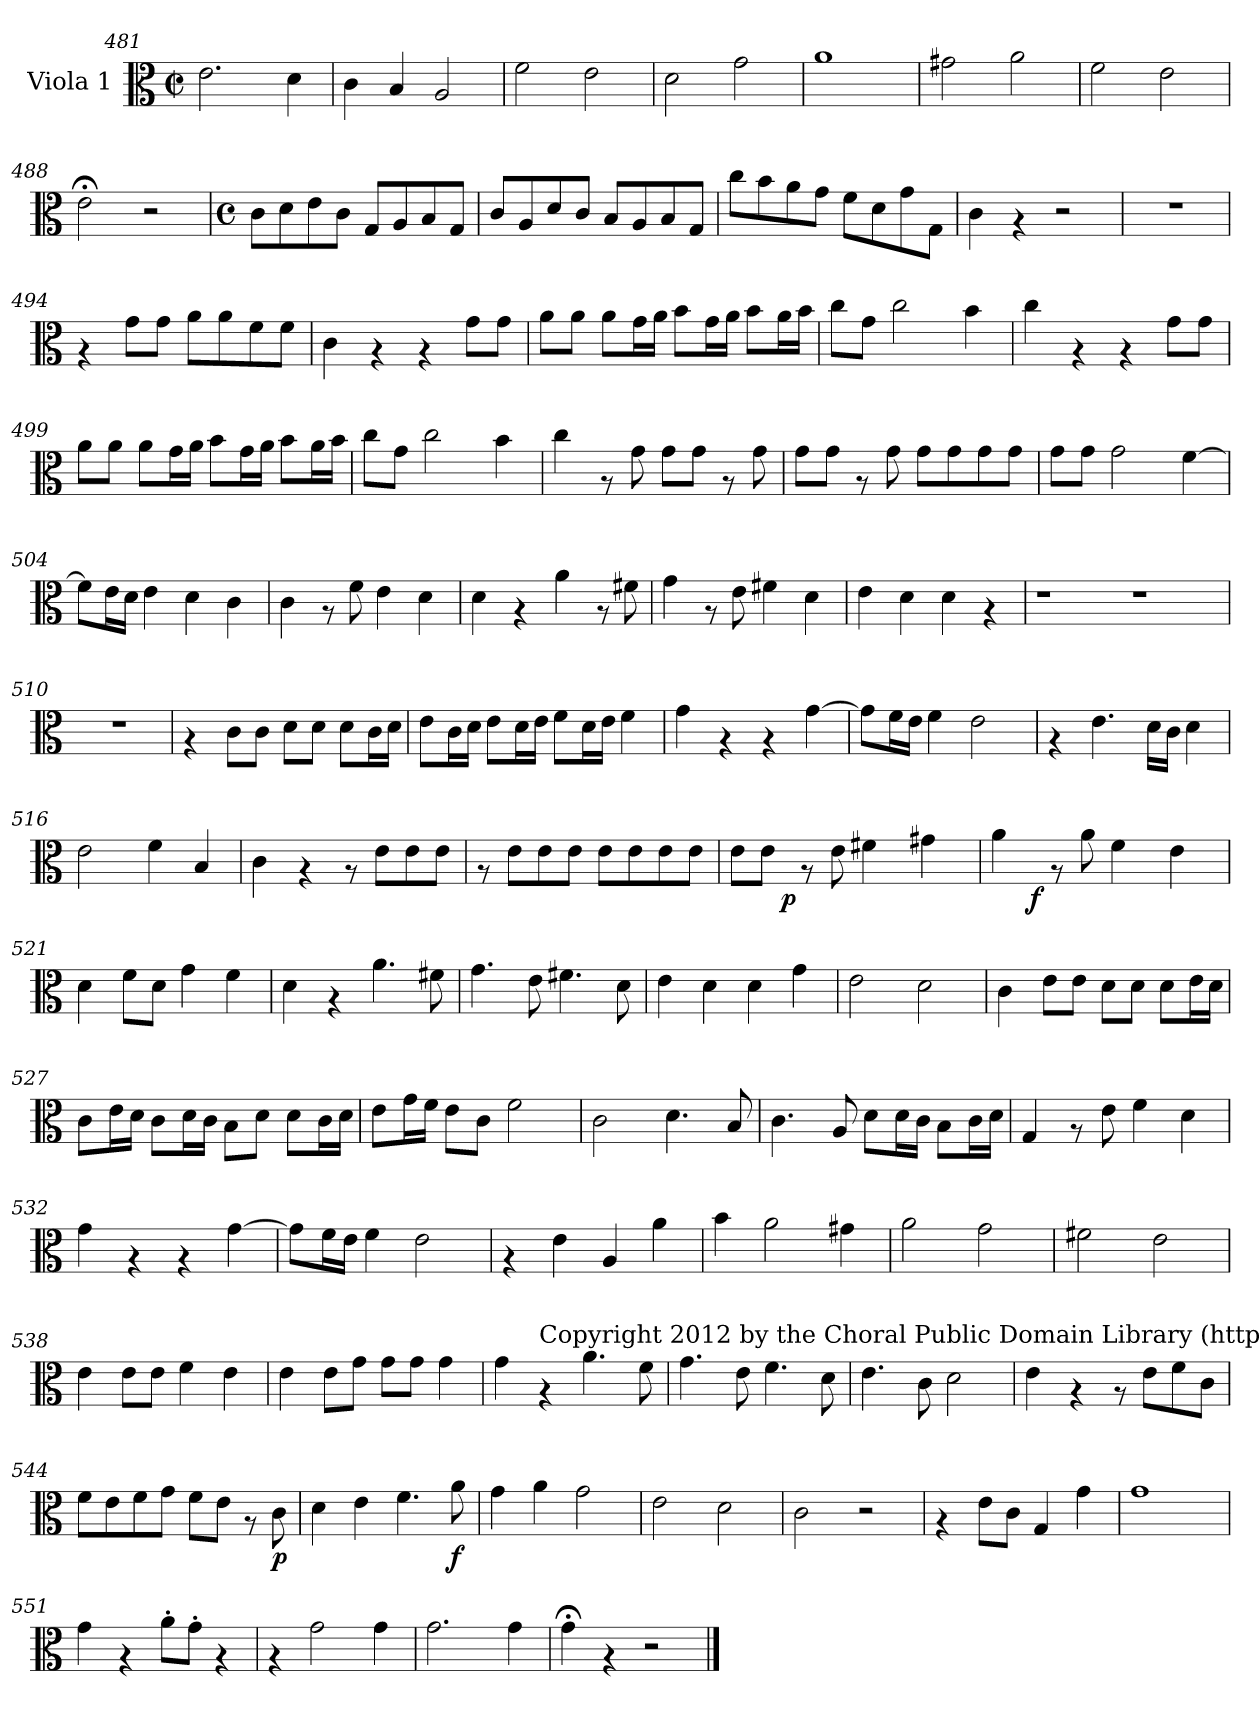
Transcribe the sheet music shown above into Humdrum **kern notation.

**kern	**dynam
*part1	*part1
*staff1	*staff1
*I"Viola 1	*
*I'Viola 1	*
*clefC3	*
*k[]	*
*C:	*
*M2/2	*
*met(c|)	*
=481	=481
2.e\	.
4d\	.
=482	=482
4c\	.
4B/	.
2A/	.
=483	=483
2f\	.
2e\	.
=484	=484
2d\	.
2g\	.
=485	=485
1a	.
=486	=486
2g#X\	.
2a\	.
=487	=487
2f\	.
2e\	.
=488	=488
2e;<\	.
2r	.
!!LO:LB:g=z
=489	=489
*M4/4	*
*met(c)	*
8c\L	.
8d\	.
8e\	.
8c\J	.
8G/L	.
8A/	.
8B/	.
8G/J	.
=490	=490
8c/L	.
8A/	.
8d/	.
8c/J	.
8B/L	.
8A/	.
8B/	.
8G/J	.
=491	=491
8cc\L	.
8b\	.
8a\	.
8g\J	.
8f\L	.
8d\	.
8g\	.
8G\J	.
=492	=492
4c\	.
4rG	.
2r	.
=493	=493
1r	.
=494	=494
4rG	.
8g\L	.
8g\J	.
8a\L	.
8a\	.
8f\	.
8f\J	.
!!LO:LB:g=z
=495	=495
4c\	.
4rG	.
4rG	.
8g\L	.
8g\J	.
=496	=496
8a\L	.
8a\J	.
8a\L	.
16g\L	.
16a\JJ	.
8b\L	.
16g\L	.
16a\JJ	.
8b\L	.
16a\L	.
16b\JJ	.
=497	=497
8cc\L	.
8g\J	.
2cc\	.
4b\	.
=498	=498
4cc\	.
4rG	.
4rG	.
8g\L	.
8g\J	.
=499	=499
8a\L	.
8a\J	.
8a\L	.
16g\L	.
16a\JJ	.
8b\L	.
16g\L	.
16a\JJ	.
8b\L	.
16a\L	.
16b\JJ	.
=500	=500
8cc\L	.
8g\J	.
2cc\	.
4b\	.
!!LO:LB:g=z
=501	=501
4cc\	.
8rG	.
8g\	.
8g\L	.
8g\J	.
8rG	.
8g\	.
=502	=502
8g\L	.
8g\J	.
8rG	.
8g\	.
8g\L	.
8g\	.
8g\	.
8g\J	.
=503	=503
8g\L	.
8g\J	.
2g\	.
[>4f\	.
=504	=504
8f\L]	.
16e\L	.
16d\JJ	.
4e\	.
4d\	.
4c\	.
=505	=505
4c\	.
8rG	.
8f\	.
4e\	.
4d\	.
=506	=506
4d\	.
4rG	.
4a\	.
8rG	.
8f#X\	.
=507	=507
4g\	.
8rG	.
8e\	.
4f#X\	.
4d\	.
!!LO:LB:g=z
=508	=508
4e\	.
4d\	.
4d\	.
4rG	.
=509	=509
1r	.
1r	.
=510	=510
1r	.
=511	=511
4rG	.
8c\L	.
8c\J	.
8d\L	.
8d\J	.
8d\L	.
16c\L	.
16d\JJ	.
=512	=512
8e\L	.
16c\L	.
16d\JJ	.
8e\L	.
16d\L	.
16e\JJ	.
8f\L	.
16d\L	.
16e\JJ	.
4f\	.
=513	=513
4g\	.
4rG	.
4rG	.
[>4g\	.
=514	=514
8g\L]	.
16f\L	.
16e\JJ	.
4f\	.
2e\	.
=515	=515
4rG	.
4.e\	.
16d\LL	.
16c\JJ	.
4d\	.
=516	=516
2e\	.
4f\	.
4B/	.
!!LO:LB:g=z
=517	=517
4c\	.
4rG	.
8rG	.
8e\L	.
8e\	.
8e\J	.
=518	=518
8rG	.
8e\L	.
8e\	.
8e\J	.
8e\L	.
8e\	.
8e\	.
8e\J	.
=519	=519
*^	*
8e\L	8.ryy	.
8e\J	.	.
!	!	!LO:DY:b
.	2ryy	p
8rG	.	.
8e\	.	.
4f#X\	.	.
.	4ryy	.
4g#X\	.	.
.	16ryy	.
=520	=520	=520
4a\	8.ryy	.
!	!	!LO:DY:b
.	2ryy	f
8rG	.	.
8a\	.	.
4f\	.	.
.	4ryy	.
4e\	.	.
.	16ryy	.
*v	*v	*
=521	=521
4d\	.
8f\L	.
8d\J	.
4g\	.
4f\	.
=522	=522
4d\	.
4rG	.
4.a\	.
8f#X\	.
=523	=523
4.g\	.
8e\	.
4.f#X\	.
8d\	.
!!LO:LB:g=z
=524	=524
4e\	.
4d\	.
4d\	.
4g\	.
=525	=525
2e\	.
2d\	.
=526	=526
4c\	.
8e\L	.
8e\J	.
8d\L	.
8d\J	.
8d\L	.
16e\L	.
16d\JJ	.
=527	=527
8c\L	.
16e\L	.
16d\JJ	.
8c\L	.
16d\L	.
16c\JJ	.
8B\L	.
8d\J	.
8d\L	.
16c\L	.
16d\JJ	.
=528	=528
8e\L	.
16g\L	.
16f\JJ	.
8e\L	.
8c\J	.
2f\	.
=529	=529
2c\	.
4.d\	.
8B/	.
=530	=530
4.c\	.
8A/	.
8d\L	.
16d\L	.
16c\JJ	.
8B\L	.
16c\L	.
16d\JJ	.
!!LO:LB:g=z
=531	=531
4G/	.
8rG	.
8e\	.
4f\	.
4d\	.
=532	=532
4g\	.
4rG	.
4rG	.
[>4g\	.
=533	=533
8g\L]	.
16f\L	.
16e\JJ	.
4f\	.
2e\	.
=534	=534
4rG	.
4e\	.
4A/	.
4a\	.
=535	=535
4b\	.
2a\	.
4g#X\	.
=536	=536
2a\	.
2g\	.
=537	=537
2f#X\	.
2e\	.
=538	=538
4e\	.
8e\L	.
8e\J	.
4f\	.
4e\	.
!!LO:LB:g=z
=539	=539
4e\	.
8e\L	.
8g\J	.
8g\L	.
8g\J	.
4g\	.
=540	=540
4g\	.
!LO:TX:a:t=Copyright 2012 by the Choral Public Domain Library (http&colon;//www.cpdl.org)	!
4rG	.
4.a\	.
8f\	.
=541	=541
4.g\	.
8e\	.
4.f\	.
8d\	.
=542	=542
4.e\	.
8c\	.
2d\	.
=543	=543
4e\	.
4rG	.
8rG	.
8e\L	.
8f\	.
8c\J	.
=544	=544
8f\L	.
8e\	.
8f\	.
8g\J	.
8f\L	.
8e\J	.
8rG	.
!	!LO:DY:b
8c\	p
=545	=545
4d\	.
4e\	.
4.f\	.
!	!LO:DY:b
8a\	f
!!LO:PB:g=z
=546	=546
4g\	.
4a\	.
2g\	.
=547	=547
2e\	.
2d\	.
=548	=548
2c\	.
2r	.
=549	=549
4rG	.
8e\L	.
8c\J	.
4G/	.
4g\	.
=550	=550
1g	.
=551	=551
4g\	.
4rG	.
8a'>\L	.
8g'>\J	.
4rG	.
=552	=552
4rG	.
2g\	.
4g\	.
=553	=553
2.g\	.
4g\	.
=554	=554
4g;<\	.
4rG	.
2r	.
==	==
*-	*-
